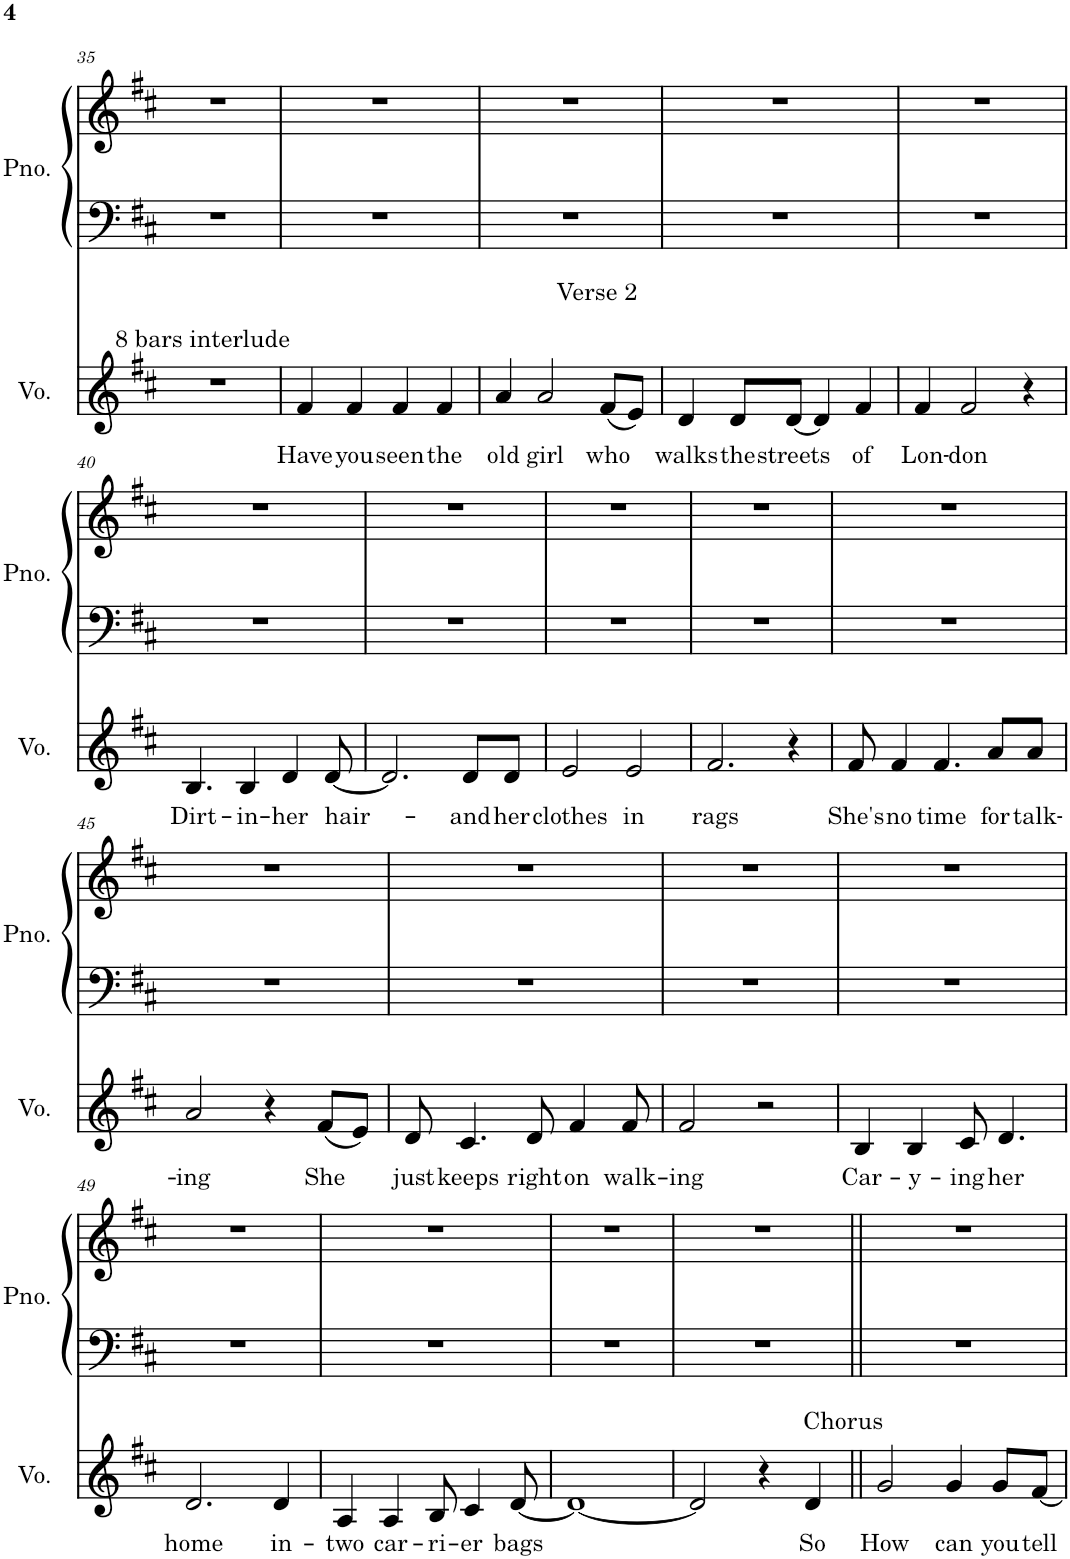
**kern	**text	**kern	**kern
*part2	*part2	*part1	*part1
*staff3	*staff3	*staff2	*staff1
*I"Voice	*	*I"Piano	*
*I'Vo.	*	*I'Pno.	*
!!LO:PB:g=z
*clefG2	*	*clefF4	*clefG2
*k[f#c#]	*	*k[f#c#]	*k[f#c#]
*M4/4	*	*M4/4	*M4/4
=35	=35	=35	=35
!LO:TX:a:t=8 bars interlude	!	!	!
1r	.	1r	1r
=36	=36	=36	=36
!LO:TX:a:t=Verse 2	!	!	!
!	!LO:LY:b	!	!
4f#/	Have	1r	1r
!	!LO:LY:b	!	!
4f#/	you	.	.
!	!LO:LY:b	!	!
4f#/	seen	.	.
!	!LO:LY:b	!	!
4f#/	the	.	.
=37	=37	=37	=37
!	!LO:LY:b	!	!
4a/	old	1r	1r
!	!LO:LY:b	!	!
2a/	girl	.	.
!	!LO:LY:b	!	!
(8f#/L	who	.	.
8e/J)	.	.	.
=38	=38	=38	=38
!	!LO:LY:b	!	!
4d/	walks	1r	1r
!	!LO:LY:b	!	!
8d/L	the	.	.
!	!LO:LY:b	!	!
[8d/J	streets	.	.
4d/]	.	.	.
!	!LO:LY:b	!	!
4f#/	of	.	.
=39	=39	=39	=39
!	!LO:LY:b	!	!
4f#/	Lon-	1r	1r
!	!LO:LY:b	!	!
2f#/	-don	.	.
4r	.	.	.
!!LO:LB:g=z
=40	=40	=40	=40
!	!LO:LY:b	!	!
4.B/	Dirt-	1r	1r
!	!LO:LY:b	!	!
4B/	-in-	.	.
!	!LO:LY:b	!	!
4d/	-her	.	.
!	!LO:LY:b	!	!
[8d/	hair-	.	.
=41	=41	=41	=41
2.d/]	.	1r	1r
!	!LO:LY:b	!	!
8d/L	-and	.	.
!	!LO:LY:b	!	!
8d/J	her	.	.
=42	=42	=42	=42
!	!LO:LY:b	!	!
2e/	clothes	1r	1r
!	!LO:LY:b	!	!
2e/	in	.	.
=43	=43	=43	=43
!	!LO:LY:b	!	!
2.f#/	rags	1r	1r
4r	.	.	.
=44	=44	=44	=44
!	!LO:LY:b	!	!
8f#/	She's	1r	1r
!	!LO:LY:b	!	!
4f#/	no	.	.
!	!LO:LY:b	!	!
4.f#/	time	.	.
!	!LO:LY:b	!	!
8a/L	for	.	.
!	!LO:LY:b	!	!
8a/J	talk-	.	.
!!LO:LB:g=z
=45	=45	=45	=45
!	!LO:LY:b	!	!
2a/	-ing	1r	1r
4r	.	.	.
!	!LO:LY:b	!	!
(8f#/L	She	.	.
8e/J)	.	.	.
=46	=46	=46	=46
!	!LO:LY:b	!	!
8d/	just	1r	1r
!	!LO:LY:b	!	!
4.c#/	keeps	.	.
!	!LO:LY:b	!	!
8d/	right	.	.
!	!LO:LY:b	!	!
4f#/	on	.	.
!	!LO:LY:b	!	!
8f#/	walk-	.	.
=47	=47	=47	=47
!	!LO:LY:b	!	!
2f#/	-ing	1r	1r
2r	.	.	.
=48	=48	=48	=48
!	!LO:LY:b	!	!
4B/	Car-	1r	1r
!	!LO:LY:b	!	!
4B/	-y-	.	.
!	!LO:LY:b	!	!
8c#/	-ing	.	.
!	!LO:LY:b	!	!
4.d/	her	.	.
!!LO:LB:g=z
=49	=49	=49	=49
!	!LO:LY:b	!	!
2.d/	home	1r	1r
!	!LO:LY:b	!	!
4d/	in-	.	.
=50	=50	=50	=50
!	!LO:LY:b	!	!
4A/	two	1r	1r
!	!LO:LY:b	!	!
4A/	car-	.	.
!	!LO:LY:b	!	!
8B/	-ri-	.	.
!	!LO:LY:b	!	!
4c#/	-er	.	.
!	!LO:LY:b	!	!
[8d/	bags	.	.
=51	=51	=51	=51
1d_	.	1r	1r
=52	=52	=52	=52
2d/]	.	1r	1r
4r	.	.	.
!	!LO:LY:b	!	!
4d/	So	.	.
=53||	=53||	=53||	=53||
!LO:TX:a:t=Chorus	!	!	!
!	!LO:LY:b	!	!
2g/	How	1r	1r
!	!LO:LY:b	!	!
4g/	can	.	.
!	!LO:LY:b	!	!
8g/L	you	.	.
!	!LO:LY:b	!	!
[8f#/J	tell	.	.
=	=	=	=
*-	*-	*-	*-
